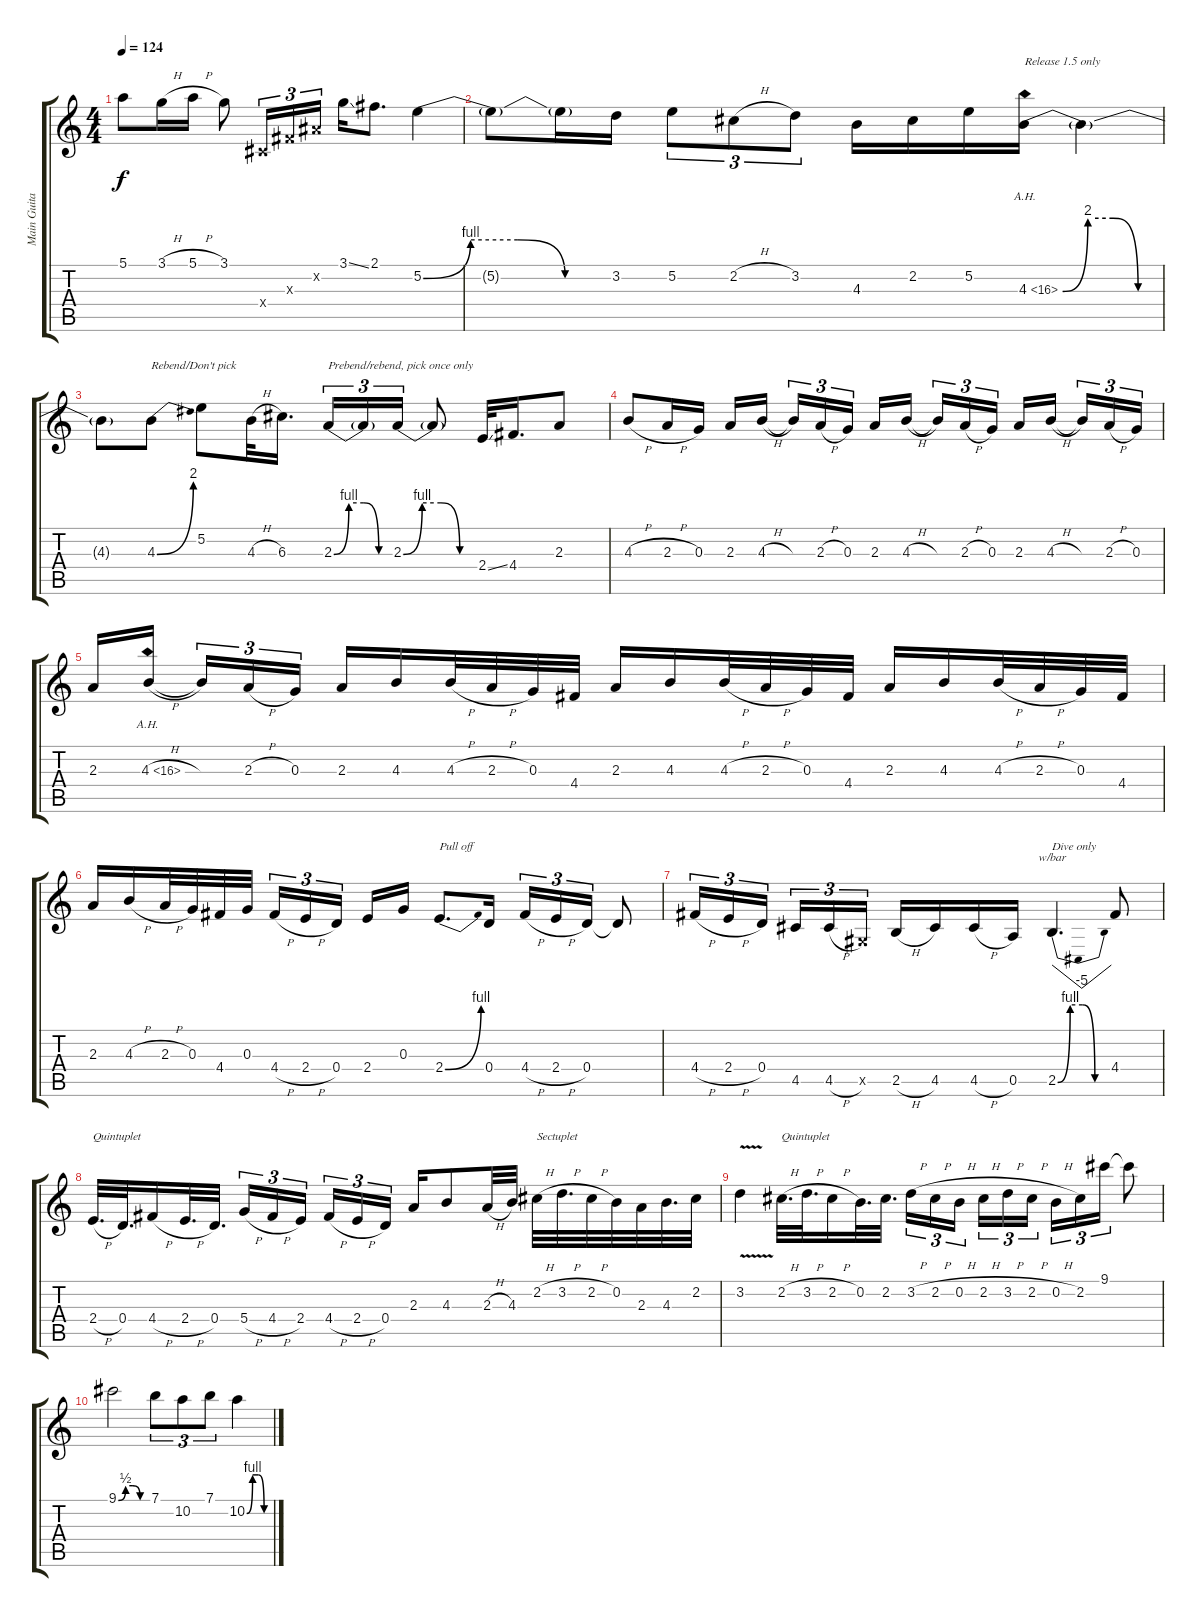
\track ("Main Guitar" "Main Guita") {instrument overdrivenguitar}
\staff {score tabs}
\tuning (E4 B3 G3 D3 A2 E2) {hide}
\ts (4 4)
\tempo 124
\clef g2
\ks c
5.1.8{dy f} 3.1{h}.16 5.1{h}.16 3.1.8 -1.4{x}.16{tu (3 2)} -1.3{x}.16{tu (3 2)} -1.2{x}.16{tu (3 2)} 3.1{ss}.16 2.1.8{d} 5.2{be (custom 0 0 15 4 30 4 45 0 60 0)}.4 |
5.2{t}.8 5.2{t}.16 3.2.16 5.2.8{tu (3 2)} 2.2{h}.8{tu (3 2)} 3.2.8{tu (3 2)} 4.3.16 2.2.16 5.2.16 4.3{be (custom 0 0 15 8 30 8 45 0 60 0) ah 12}.16{txt "Release 1.5 only"} 4.3{t}.4 |
4.3{t}.8 4.3{be (bend 0 0 60 8)}.8{txt "Rebend/Don't pick"} 5.2.8 4.3{h}.32 6.3.16{d} 2.3{be (custom 0 0 15 4 30 4 45 0 60 0)}.16{tu (3 2) txt "Prebend/rebend, pick once only"} 2.3{t}.16{tu (3 2)} 2.3{be (custom 0 0 15 4 30 4 45 0 60 0)}.16{tu (3 2)} 2.3{t}.8 2.4{ss}.32 4.4.16{d} 2.3.8 |
4.3{h}.8 2.3{h}.16 0.3.16 2.3.16 4.3{h}.16{beam splitsecondary} 4.3{t}.16{tu (3 2)} 2.3{h}.16{tu (3 2)} 0.3.16{tu (3 2)} 2.3.16 4.3{h}.16{beam splitsecondary} 4.3{t}.16{tu (3 2)} 2.3{h}.16{tu (3 2)} 0.3.16{tu (3 2)} 2.3.16 4.3{h}.16{beam splitsecondary} 4.3{t}.16{tu (3 2)} 2.3{h}.16{tu (3 2)} 0.3.16{tu (3 2)} |
2.3.16 4.3{ah 12 h}.16{beam splitsecondary} 4.3{t}.16{tu (3 2)} 2.3{h}.16{tu (3 2)} 0.3.16{tu (3 2)} 2.3.16 4.3.16 4.3{h}.32 2.3{h}.32 0.3.32 4.4.32 2.3.16 4.3.16 4.3{h}.32 2.3{h}.32 0.3.32 4.4.32 2.3.16 4.3.16 4.3{h}.32 2.3{h}.32 0.3.32 4.4.32 |
2.3.16 4.3{h}.16 2.3{h}.32 0.3.32 4.4.32 0.3.32 4.4{h}.16{tu (3 2)} 2.4{h}.16{tu (3 2)} 0.4.16{tu (3 2) beam splitsecondary} 2.4.16 0.3.16 2.4{be (bend 0 0 60 4)}.8{d txt "Pull off"} 0.4.16 4.4{h}.16{tu (3 2)} 2.4{h}.16{tu (3 2)} 0.4.16{tu (3 2)} 0.4{t}.8 |
4.4{h}.16{tu (3 2)} 2.4{h}.16{tu (3 2)} 0.4.16{tu (3 2) beam splitsecondary} 4.5.16{tu (3 2)} 4.5{h}.16{tu (3 2)} -1.5{x}.16{tu (3 2)} 2.5{h}.16 4.5.16 4.5{h}.16 0.5.16 2.5{be (custom 0 0 15 4 30 4 45 0 60 0)}.4{d tbe (dip default 0 0 30 -20 60 0) txt "Dive only"} 4.4.8 |
2.4{h}.32{d txt "Quintuplet"} 0.4.32{d} 4.4{h}.16 2.4{h}.32{d} 0.4.32{d} 5.4{h}.16{tu (3 2)} 4.4{h}.16{tu (3 2)} 2.4.16{tu (3 2) beam splitsecondary} 4.4{h}.16{tu (3 2)} 2.4{h}.16{tu (3 2)} 0.4.16{tu (3 2)} 2.3.16 4.3.8 2.3{h}.32 4.3.32 2.2{h}.32{txt "Sectuplet"} 3.2{h}.32{d} 2.2{h}.32 0.2.32 2.3.32 4.3.32{d} 2.2.32 |
3.2{v}.4 2.2{h}.32{d txt "Quintuplet"} 3.2{h}.32{d} 2.2{h}.16 0.2.32{d} 2.2.32{d} 3.2{h}.16{tu (3 2)} 2.2{h}.16{tu (3 2)} 0.2{h}.16{tu (3 2) beam splitsecondary} 2.2{h}.16{tu (3 2)} 3.2{h}.16{tu (3 2)} 2.2{h}.16{tu (3 2)} 0.2{h}.16{tu (3 2)} 2.2.16{tu (3 2)} 9.1.16{tu (3 2)} 9.1{t}.8 |
9.1{be (custom 0 0 15 2 30 2 45 0 60 0)}.2 7.1.8{tu (3 2)} 10.2.8{tu (3 2)} 7.1.8{tu (3 2)} 10.2{be (custom 0 0 15 4 30 4 45 0 60 0)}.4
